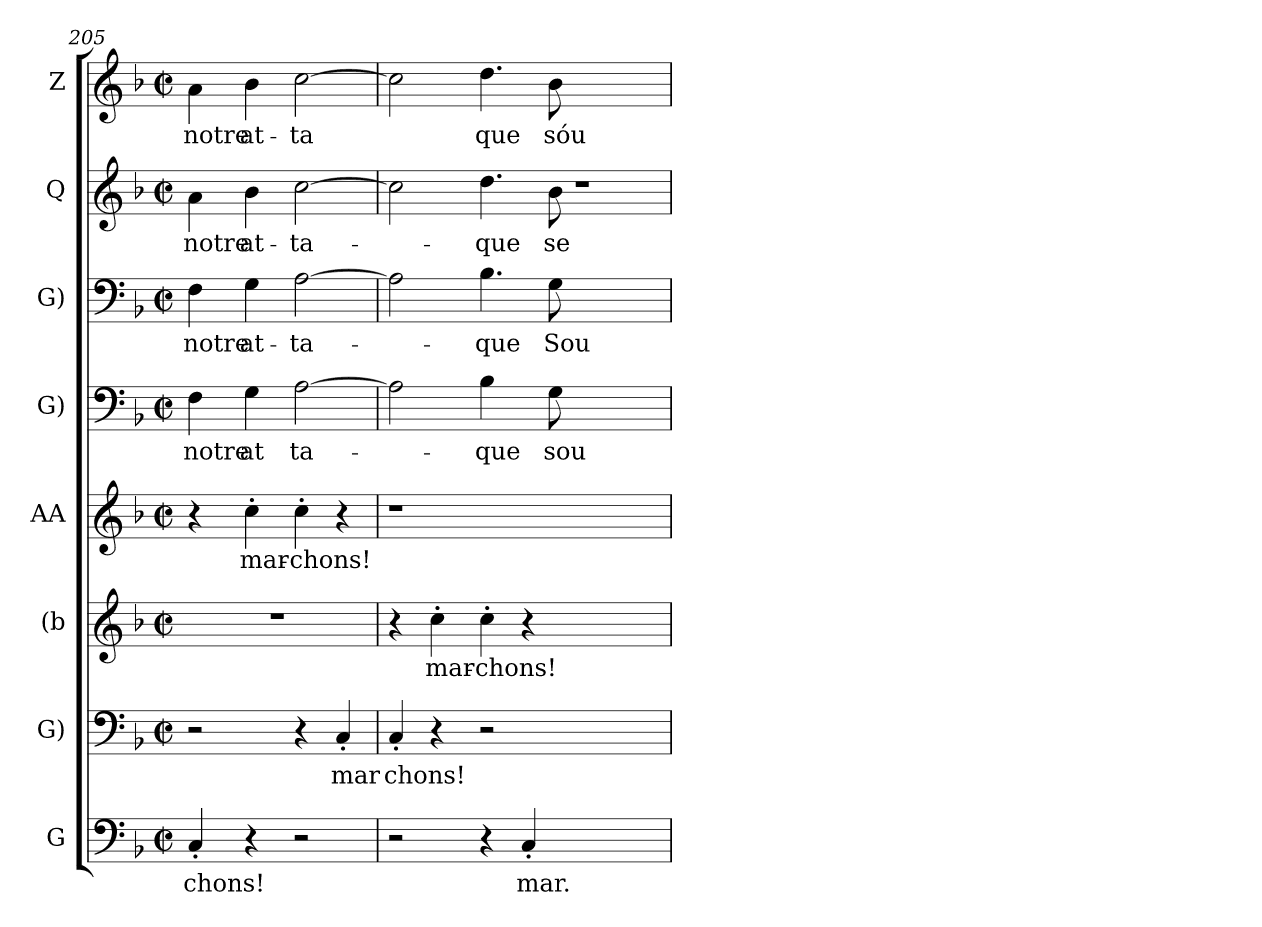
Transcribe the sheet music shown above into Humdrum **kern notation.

**kern	**text	**kern	**text	**kern	**text	**kern	**text	**kern	**text	**kern	**text	**kern	**text	**kern	**text
*part8	*part8	*part7	*part7	*part6	*part6	*part5	*part5	*part4	*part4	*part3	*part3	*part2	*part2	*part1	*part1
*staff8	*staff8	*staff7	*staff7	*staff6	*staff6	*staff5	*staff5	*staff4	*staff4	*staff3	*staff3	*staff2	*staff2	*staff1	*staff1
*I"G	*	*I"G)	*	*I"(b	*	*I"AA	*	*I"G)	*	*I"G)	*	*I"Q	*	*I"Z	*
*clefF4	*	*clefF4	*	*clefG2	*	*clefG2	*	*clefF4	*	*clefF4	*	*clefG2	*	*clefG2	*
*k[b-]	*	*k[b-]	*	*k[b-]	*	*k[b-]	*	*k[b-]	*	*k[b-]	*	*k[b-]	*	*k[b-]	*
*M2/2	*	*M2/2	*	*M2/2	*	*M2/2	*	*M2/2	*	*M2/2	*	*M2/2	*	*M2/2	*
*met(c|)	*	*met(c|)	*	*met(c|)	*	*met(c|)	*	*met(c|)	*	*met(c|)	*	*met(c|)	*	*met(c|)	*
=205	=205	=205	=205	=205	=205	=205	=205	=205	=205	=205	=205	=205	=205	=205	=205
4C'<i/	chons!	2r	.	1r	.	4r	.	4Fi\	notre	4Fi\	notre	4ai\	notre	4ai\	notre
4r	.	.	.	.	.	4cc'>i\	mar-	4Gi\	at	4Gi\	at-	4b-i\	at-	4b-i\	at-
2r	.	4r	.	.	.	4cc'>i\	chons!	[2Ai\	ta-	[2Ai\	ta-	[2cci\	ta-	[2cci\	ta
.	.	4C'<i/	mar	.	.	4r	.	.	.	.	.	.	.	.	.
=206	=206	=206	=206	=206	=206	=206	=206	=206	=206	=206	=206	=206	=206	=206	=206
2r	.	4C'<i/	chons!	4r	.	1r	.	2Ai\]	.	2Ai\]	.	2cci\]	.	2cci\]	.
.	.	4r	.	4cc'>i\	mar-	.	.	.	.	.	.	.	.	.	.
4r	.	2r	.	4cc'>i\	chons!	.	.	4B-i\	que	4.B-i\	que	4.ddi\	que	4.ddi\	que
4C'<i/	mar.	.	.	4r	.	.	.	8ryy	.	.	.	.	.	.	.
.	.	.	.	.	.	.	.	8Gi\	sou-	8Gi\	Sou-	8b-i\	se	8b-i\	sóu
1ryy	.	1ryy	.	1ryy	.	1ryy	.	1ryy	.	1ryy	.	1r	.	1ryy	.
=	=	=	=	=	=	=	=	=	=	=	=	=	=	=	=
*-	*-	*-	*-	*-	*-	*-	*-	*-	*-	*-	*-	*-	*-	*-	*-
